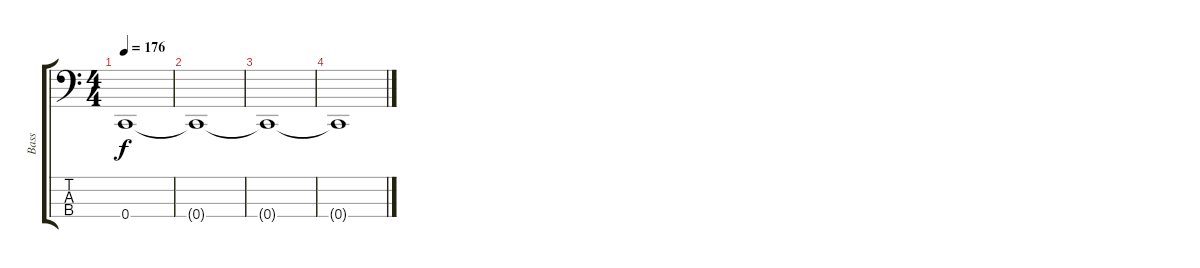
\track ("Bass" "Bass") {instrument electricbasspick}
\staff {score tabs}
\tuning (F2 C2 G1 C1) {hide}
\ts (4 4)
\tempo 176
\clef f4
\ks c
0.4.1{dy f} |
0.4{t}.1 |
0.4{t}.1 |
0.4{t}.1
